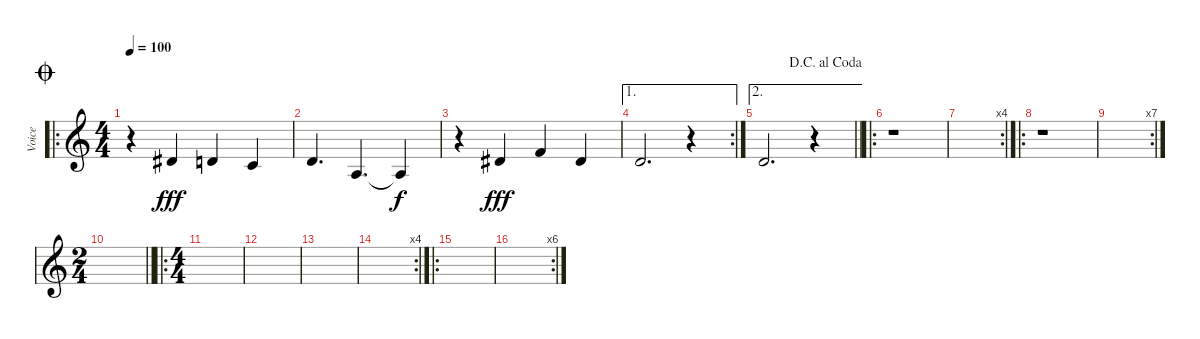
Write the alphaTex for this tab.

\track ("Voice" "Voice") {instrument baritonesax}
\staff {score}
\tuning (E4 B3 G3 D3 A2 E2) {hide}
\ro
\ts (4 4)
\jump coda
\tempo 100
\clef g2
\ks c
r.4{dy mf} 4.2.4{dy fff} 3.2.4 1.2.4 |
3.2.4{d} 2.3.4{d} 2.3{t}.4{dy f} |
r.4 4.2.4{dy fff} 6.2.4 4.2.4 |
\ae 1
\rc 2
3.2.2{d} r.4 |
\ae 2
\jump dacapoalcoda
\barLineRight lightlight
3.2.2{d} r.4 |
\ro
r.1 |
\rc 4
|
\ro
r.1 |
\rc 7
|
\ts (2 4)
\barLineRight lightlight
|
\ro
\ts (4 4)
|
|
|
\rc 4
|
\ro
|
\rc 6
